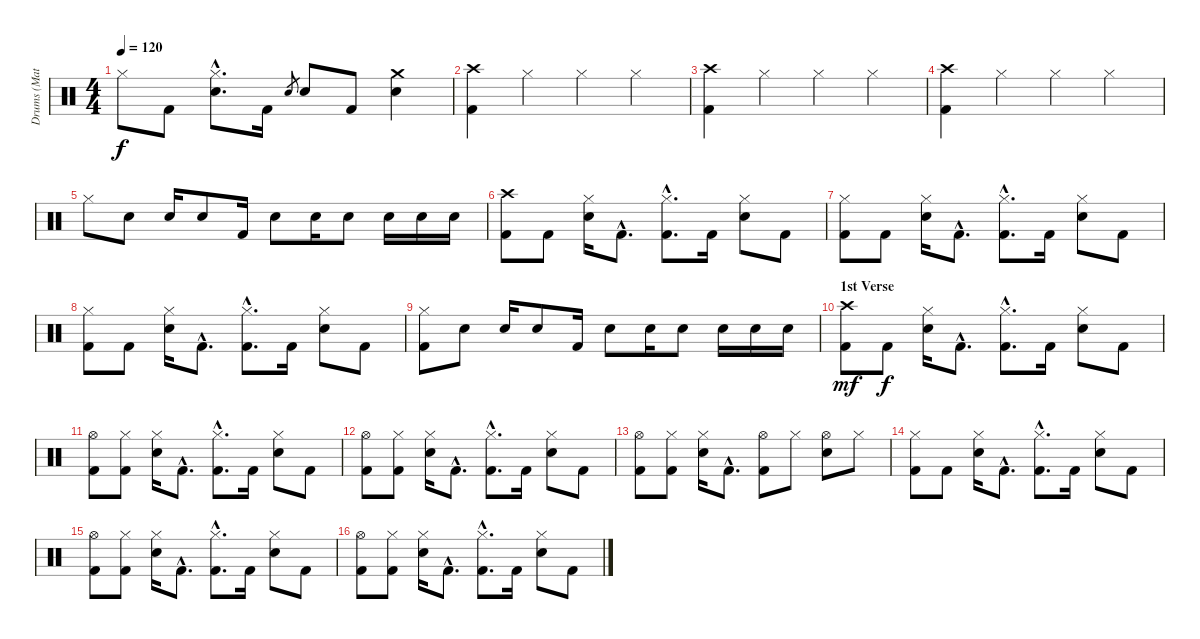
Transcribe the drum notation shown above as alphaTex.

\track ("Drums (Matt)" "Drums (Mat") {instrument percussion}
\staff {score}
\articulation defaults
\ts (4 4)
\tempo 120
\clef neutral
\ks c "Hi-Hat (closed)".8{dy f} "Kick (hit) 2".8
("Hi-Hat (closed)"{hac} "Snare (hit) 2"{hac}).8{d} "Kick (hit) 2".16 "Snare (hit) 2".8{gr} "Snare (hit) 2".8 "Kick (hit) 2".8 ("Crash medium (hit)" "Snare (hit) 2").4 |
("Crash high (hit)" "Kick (hit) 2").4 "Hi-Hat (closed)".4 "Hi-Hat (closed)".4 "Hi-Hat (closed)".4 |
("Crash high (hit)" "Kick (hit) 2").4 "Hi-Hat (closed)".4 "Hi-Hat (closed)".4 "Hi-Hat (closed)".4 |
("Crash high (hit)" "Kick (hit) 2").4 "Hi-Hat (closed)".4 "Hi-Hat (closed)".4 "Hi-Hat (closed)".4 |
"Hi-Hat (closed)".8 "Snare (hit) 2".8 "Snare (hit) 2".16 "Snare (hit) 2".8 "Kick (hit) 2".16 "Snare (hit) 2".8 "Snare (hit) 2".16 "Snare (hit) 2".8 "Snare (hit) 2".16 "Snare (hit) 2".16 "Snare (hit) 2".16 |
("Crash high (hit)" "Kick (hit) 2").8 "Kick (hit) 2".8 ("Hi-Hat (closed)" "Snare (hit) 2").16 "Kick (hit) 2"{hac}.8{d} ("Hi-Hat (closed)"{hac} "Kick (hit) 2"{hac}).8{d} "Kick (hit) 2".16 ("Hi-Hat (closed)" "Snare (hit) 2").8 "Kick (hit) 2".8 |
("Hi-Hat (closed)" "Kick (hit) 2").8 "Kick (hit) 2".8 ("Hi-Hat (closed)" "Snare (hit) 2").16 "Kick (hit) 2"{hac}.8{d} ("Hi-Hat (closed)"{hac} "Kick (hit) 2"{hac}).8{d} "Kick (hit) 2".16 ("Hi-Hat (closed)" "Snare (hit) 2").8 "Kick (hit) 2".8 |
("Hi-Hat (closed)" "Kick (hit) 2").8 "Kick (hit) 2".8 ("Hi-Hat (closed)" "Snare (hit) 2").16 "Kick (hit) 2"{hac}.8{d} ("Hi-Hat (closed)"{hac} "Kick (hit) 2"{hac}).8{d} "Kick (hit) 2".16 ("Hi-Hat (closed)" "Snare (hit) 2").8 "Kick (hit) 2".8 |
("Hi-Hat (closed)" "Kick (hit) 2").8 "Snare (hit) 2".8 "Snare (hit) 2".16 "Snare (hit) 2".8 "Kick (hit) 2".16 "Snare (hit) 2".8 "Snare (hit) 2".16 "Snare (hit) 2".8 "Snare (hit) 2".16 "Snare (hit) 2".16 "Snare (hit) 2".16 |
\section ("" "1st Verse")
("Crash high (hit)" "Kick (hit) 2").8{dy mf} "Kick (hit) 2".8{dy f} ("Hi-Hat (closed)" "Snare (hit) 2").16 "Kick (hit) 2"{hac}.8{d} ("Hi-Hat (closed)"{hac} "Kick (hit) 2"{hac}).8{d} "Kick (hit) 2".16 ("Hi-Hat (closed)" "Snare (hit) 2").8 "Kick (hit) 2".8 |
("Hi-Hat (open)" "Kick (hit) 2").8 ("Hi-Hat (closed)" "Kick (hit) 2").8 ("Hi-Hat (closed)" "Snare (hit) 2").16 "Kick (hit) 2"{hac}.8{d} ("Hi-Hat (closed)"{hac} "Kick (hit) 2"{hac}).8{d} "Kick (hit) 2".16 ("Hi-Hat (closed)" "Snare (hit) 2").8 "Kick (hit) 2".8 |
("Hi-Hat (open)" "Kick (hit) 2").8 ("Hi-Hat (closed)" "Kick (hit) 2").8 ("Hi-Hat (closed)" "Snare (hit) 2").16 "Kick (hit) 2"{hac}.8{d} ("Hi-Hat (closed)"{hac} "Kick (hit) 2"{hac}).8{d} "Kick (hit) 2".16 ("Hi-Hat (closed)" "Snare (hit) 2").8 "Kick (hit) 2".8 |
("Hi-Hat (open)" "Kick (hit) 2").8 ("Hi-Hat (closed)" "Kick (hit) 2").8 ("Hi-Hat (closed)" "Snare (hit) 2").16 "Kick (hit) 2"{hac}.8{d} ("Hi-Hat (open)" "Kick (hit) 2").8 "Hi-Hat (closed)".8 ("Hi-Hat (open)" "Snare (hit) 2").8 "Hi-Hat (closed)".8 |
("Hi-Hat (closed)" "Kick (hit) 2").8 "Kick (hit) 2".8 ("Hi-Hat (closed)" "Snare (hit) 2").16 "Kick (hit) 2"{hac}.8{d} ("Hi-Hat (closed)"{hac} "Kick (hit) 2"{hac}).8{d} "Kick (hit) 2".16 ("Hi-Hat (closed)" "Snare (hit) 2").8 "Kick (hit) 2".8 |
("Hi-Hat (open)" "Kick (hit) 2").8 ("Hi-Hat (closed)" "Kick (hit) 2").8 ("Hi-Hat (closed)" "Snare (hit) 2").16 "Kick (hit) 2"{hac}.8{d} ("Hi-Hat (closed)"{hac} "Kick (hit) 2"{hac}).8{d} "Kick (hit) 2".16 ("Hi-Hat (closed)" "Snare (hit) 2").8 "Kick (hit) 2".8 |
("Hi-Hat (open)" "Kick (hit) 2").8 ("Hi-Hat (closed)" "Kick (hit) 2").8 ("Hi-Hat (closed)" "Snare (hit) 2").16 "Kick (hit) 2"{hac}.8{d} ("Hi-Hat (closed)"{hac} "Kick (hit) 2"{hac}).8{d} "Kick (hit) 2".16 ("Hi-Hat (closed)" "Snare (hit) 2").8 "Kick (hit) 2".8
